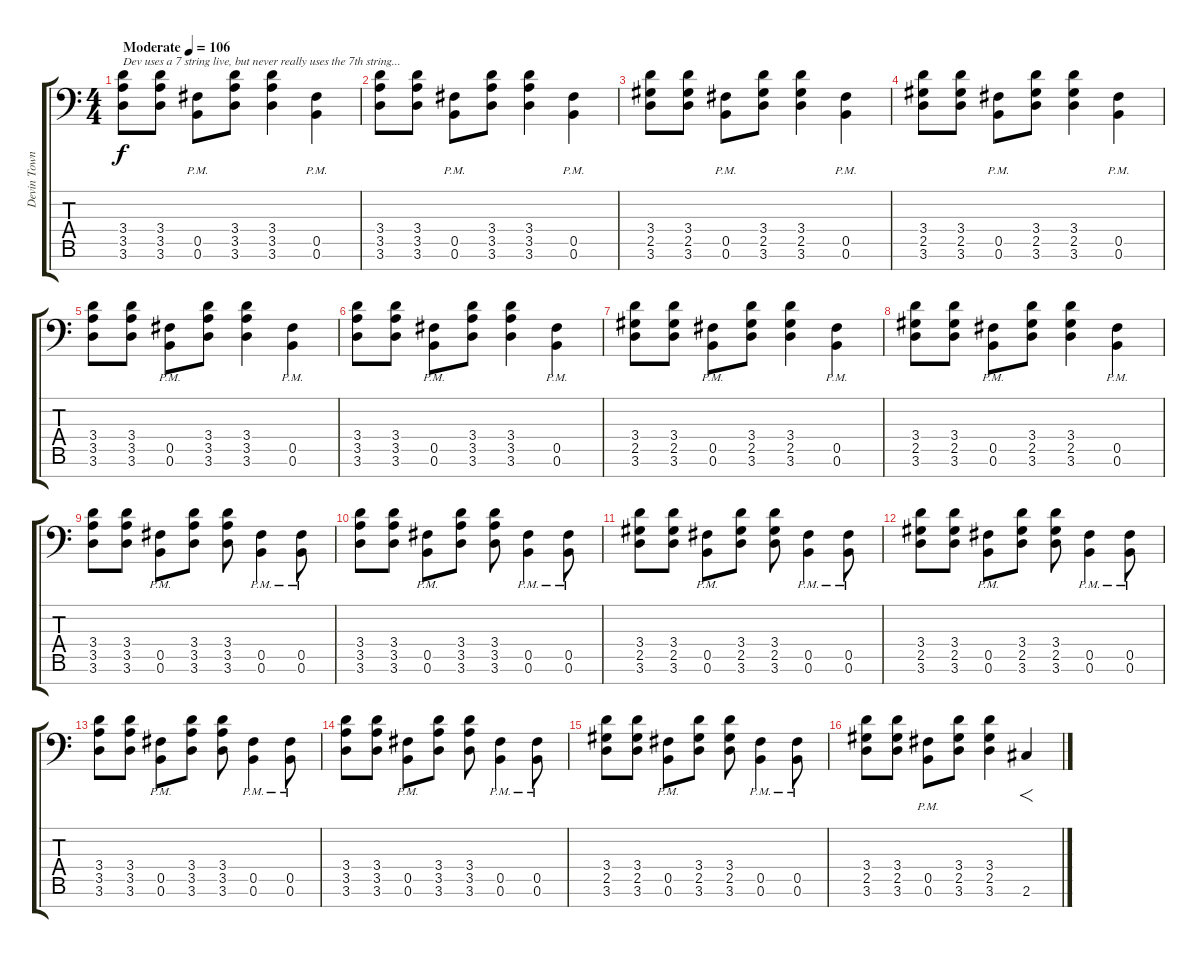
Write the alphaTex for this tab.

\track ("Devin Townsend" "Devin Town") {instrument distortionguitar}
\staff {score tabs}
\tuning (Eb4 B3 Gb3 B2 Gb2 B1 Gb1) {hide}
\ts (4 4)
\tempo (106 "Moderate")
\clef f4
\ks c
(3.4 3.5 3.6).8{txt "Dev uses a 7 string live, but never really uses the 7th string..." dy f instrument distortionguitar} (3.4 3.5 3.6).8 (0.5{pm} 0.6{pm}).8 (3.4 3.5 3.6).8 (3.4 3.5 3.6).4 (0.5{pm} 0.6{pm}).4 |
(3.4 3.5 3.6).8 (3.4 3.5 3.6).8 (0.5{pm} 0.6{pm}).8 (3.4 3.5 3.6).8 (3.4 3.5 3.6).4 (0.5{pm} 0.6{pm}).4 |
(3.4 2.5 3.6).8 (3.4 2.5 3.6).8 (0.5{pm} 0.6{pm}).8 (3.4 2.5 3.6).8 (3.4 2.5 3.6).4 (0.5{pm} 0.6{pm}).4 |
(3.4 2.5 3.6).8 (3.4 2.5 3.6).8 (0.5{pm} 0.6{pm}).8 (3.4 2.5 3.6).8 (3.4 2.5 3.6).4 (0.5{pm} 0.6{pm}).4 |
(3.4 3.5 3.6).8 (3.4 3.5 3.6).8 (0.5{pm} 0.6{pm}).8 (3.4 3.5 3.6).8 (3.4 3.5 3.6).4 (0.5{pm} 0.6{pm}).4 |
(3.4 3.5 3.6).8 (3.4 3.5 3.6).8 (0.5{pm} 0.6{pm}).8 (3.4 3.5 3.6).8 (3.4 3.5 3.6).4 (0.5{pm} 0.6{pm}).4 |
(3.4 2.5 3.6).8 (3.4 2.5 3.6).8 (0.5{pm} 0.6{pm}).8 (3.4 2.5 3.6).8 (3.4 2.5 3.6).4 (0.5{pm} 0.6{pm}).4 |
(3.4 2.5 3.6).8 (3.4 2.5 3.6).8 (0.5{pm} 0.6{pm}).8 (3.4 2.5 3.6).8 (3.4 2.5 3.6).4 (0.5{pm} 0.6{pm}).4 |
(3.4 3.5 3.6).8 (3.4 3.5 3.6).8 (0.5{pm} 0.6{pm}).8 (3.4 3.5 3.6).8 (3.4 3.5 3.6).8 (0.5{pm} 0.6{pm}).4 (0.5{pm} 0.6{pm}).8 |
(3.4 3.5 3.6).8 (3.4 3.5 3.6).8 (0.5{pm} 0.6{pm}).8 (3.4 3.5 3.6).8 (3.4 3.5 3.6).8 (0.5{pm} 0.6{pm}).4 (0.5{pm} 0.6{pm}).8 |
(3.4 2.5 3.6).8 (3.4 2.5 3.6).8 (0.5{pm} 0.6{pm}).8 (3.4 2.5 3.6).8 (3.4 2.5 3.6).8 (0.5{pm} 0.6{pm}).4 (0.5{pm} 0.6{pm}).8 |
(3.4 2.5 3.6).8 (3.4 2.5 3.6).8 (0.5{pm} 0.6{pm}).8 (3.4 2.5 3.6).8 (3.4 2.5 3.6).8 (0.5{pm} 0.6{pm}).4 (0.5{pm} 0.6{pm}).8 |
(3.4 3.5 3.6).8 (3.4 3.5 3.6).8 (0.5{pm} 0.6{pm}).8 (3.4 3.5 3.6).8 (3.4 3.5 3.6).8 (0.5{pm} 0.6{pm}).4 (0.5{pm} 0.6{pm}).8 |
(3.4 3.5 3.6).8 (3.4 3.5 3.6).8 (0.5{pm} 0.6{pm}).8 (3.4 3.5 3.6).8 (3.4 3.5 3.6).8 (0.5{pm} 0.6{pm}).4 (0.5{pm} 0.6{pm}).8 |
(3.4 2.5 3.6).8 (3.4 2.5 3.6).8 (0.5{pm} 0.6{pm}).8 (3.4 2.5 3.6).8 (3.4 2.5 3.6).8 (0.5{pm} 0.6{pm}).4 (0.5{pm} 0.6{pm}).8 |
(3.4 2.5 3.6).8 (3.4 2.5 3.6).8 (0.5{pm} 0.6{pm}).8 (3.4 2.5 3.6).8 (3.4 2.5 3.6).4 2.6.4{f}
